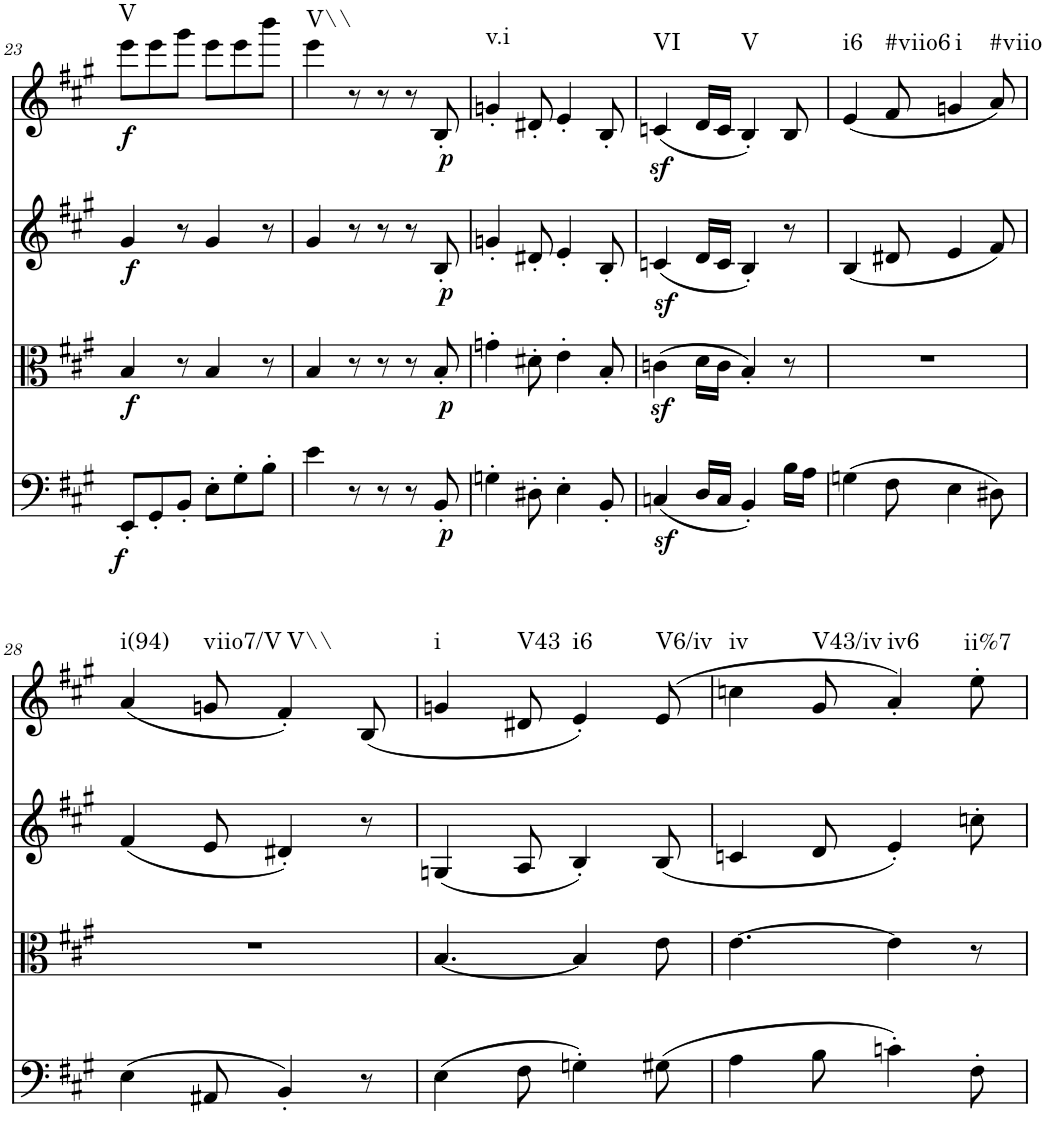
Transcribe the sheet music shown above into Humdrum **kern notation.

**kern	**dynam	**kern	**dynam	**kern	**dynam	**kern	**dynam	**harte
*part4	*part4	*part3	*part3	*part2	*part2	*part1	*part1	*part1
*staff4	*staff4	*staff3	*staff3	*staff2	*staff2	*staff1	*staff1	*
*I"Violoncello	*	*I"Viola	*	*I"Violin 2	*	*I"Violin 1	*	*
*I'Vc	*	*I'Vla	*	*I'Vln	*	*I'Vln	*	*
!!LO:PB:g=z
*clefF4	*	*clefC3	*	*clefG2	*	*clefG2	*	*
*k[f#c#g#]	*	*k[f#c#g#]	*	*k[f#c#g#]	*	*k[f#c#g#]	*	*
*A:	*	*A:	*	*A:	*	*A:	*	*
*M6/8	*	*M6/8	*	*M6/8	*	*M6/8	*	*
=23	=23	=23	=23	=23	=23	=23	=23	=23
!	!LO:DY:b	!	!LO:DY:b	!	!LO:DY:b	!	!LO:DY:b	!LO:H:kt=V
8EE'/L	f	4B/	f	4g#/	f	8eee\L	f	N
8GG#'/	.	.	.	.	.	8eee\	.	.
8BB'/J	.	8r	.	8r	.	8ggg#\J	.	.
8E'\L	.	4B/	.	4g#/	.	8eee\L	.	.
8G#'\	.	.	.	.	.	8eee\	.	.
8B'\J	.	8r	.	8r	.	8bbb\J	.	.
=24	=24	=24	=24	=24	=24	=24	=24	=24
!	!	!	!	!	!	!	!	!LO:H:kt=V\\
4e\	.	4B/	.	4g#/	.	4eee\	.	N
8r	.	8r	.	8r	.	8r	.	.
8r	.	8r	.	8r	.	8r	.	.
8r	.	8r	.	8r	.	8r	.	.
!	!LO:DY:b	!	!LO:DY:b	!	!LO:DY:b	!	!LO:DY:b	!
8BB'/	p	8B'/	p	8B'/	p	8B'/	p	.
=25	=25	=25	=25	=25	=25	=25	=25	=25
!	!	!	!	!	!	!	!	!LO:H:kt=v.i
4Gn'\	.	4gn'\	.	4gn'/	.	4gn'/	.	N
8D#X'\	.	8d#X'\	.	8d#X'/	.	8d#X'/	.	.
4E'\	.	4e'\	.	4e'/	.	4e'/	.	.
8BB'/	.	8B'/	.	8B'/	.	8B'/	.	.
=26	=26	=26	=26	=26	=26	=26	=26	=26
!	!	!	!	!	!	!	!	!LO:H:kt=VI
(4Cnz</	.	(4cnz>\	.	(4cnz>/	.	(4cn/	.	N
16D/LL	.	16d\LL	.	16d/LL	.	16d/LL	.	.
16C/JJ	.	16c\JJ	.	16c/JJ	.	16c/JJ	.	.
!	!	!	!	!	!	!	!	!LO:H:kt=V
4BB'/)	.	4B'/)	.	4B'/)	.	4B'/)	.	N
16B\LL	.	8r	.	8r	.	8B/	.	.
16A\JJ	.	.	.	.	.	.	.	.
=27	=27	=27	=27	=27	=27	=27	=27	=27
!	!	!	!	!	!	!	!	!LO:H:kt=i6
(4Gn\	.	2.r	.	(4B/	.	(4e/	.	N
!	!	!	!	!	!	!	!	!LO:H:kt=#viio6
8F#\	.	.	.	8d#X/	.	8f#/	.	N
!	!	!	!	!	!	!	!	!LO:H:kt=i
4E\	.	.	.	4e/	.	4gn/	.	N
!	!	!	!	!	!	!	!	!LO:H:kt=#viio
8D#X\)	.	.	.	8f#/)	.	8a/)	.	N
!!LO:LB:g=z
=28	=28	=28	=28	=28	=28	=28	=28	=28
!	!	!	!	!	!	!	!	!LO:H:kt=i(94)
(4E\	.	2.r	.	(4f#/	.	(4a/	.	N
!	!	!	!	!	!	!	!	!LO:H:kt=viio7/V
8AA#X/	.	.	.	8e/	.	8gn/	.	N
!	!	!	!	!	!	!	!	!LO:H:kt=V\\
4BB'/)	.	.	.	4d#X'/)	.	4f#'/)	.	N
8r	.	.	.	8r	.	(8B/	.	.
=29	=29	=29	=29	=29	=29	=29	=29	=29
!	!	!	!	!	!	!	!	!LO:H:kt=i
(4E\	.	[4.B/	.	(4Gn/	.	4gn/	.	N
!	!	!	!	!	!	!	!	!LO:H:kt=V43
8F#\	.	.	.	8A/	.	8d#X/	.	N
!	!	!	!	!	!	!	!	!LO:H:kt=i6
4Gn'\)	.	4B/]	.	4B'/)	.	4e'/)	.	N
!	!	!	!	!	!	!	!	!LO:H:kt=V6/iv
(8G#X\	.	8e\	.	(8B/	.	(8e/	.	N
=30	=30	=30	=30	=30	=30	=30	=30	=30
!	!	!	!	!	!	!	!	!LO:H:kt=iv
4A\	.	[4.e\	.	4cn/	.	4ccn\	.	N
!	!	!	!	!	!	!	!	!LO:H:kt=V43/iv
8B\	.	.	.	8d/	.	8g#/	.	N
!	!	!	!	!	!	!	!	!LO:H:kt=iv6
4cn'\)	.	4e\]	.	4e'/)	.	4a'/)	.	N
!	!	!	!	!	!	!	!	!LO:H:kt=ii%7
8F#'\	.	8r	.	8ccn'\	.	8ee'\	.	N
=	=	=	=	=	=	=	=	=
*-	*-	*-	*-	*-	*-	*-	*-	*-
